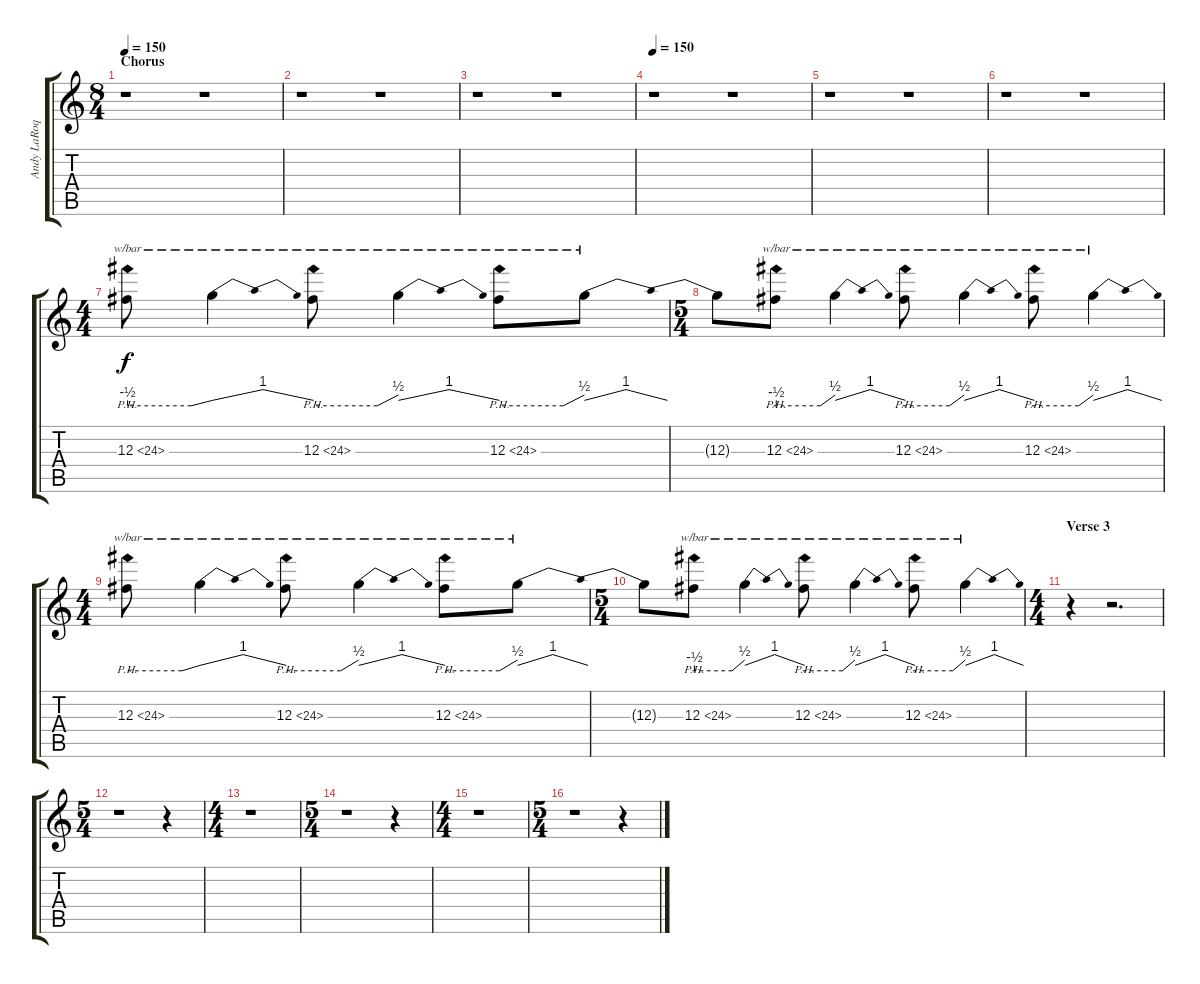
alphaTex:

\track ("Andy LaRoque - Lead Guitar" "Andy LaRoq") {instrument overdrivenguitar}
\staff {score tabs}
\tuning (E4 B3 G3 D3 A2 E2) {hide}
\ts (8 4)
\section ("" "Chorus")
\tempo 150
\clef g2
\ks c
r.1{dy f} r.1 |
r.1 r.1 |
r.1 r.1 |
\tempo 150
r.1 r.1 |
r.1 r.1 |
r.1 r.1 |
\ts (4 4)
12.3{ph 12}.8{tbe (custom default 0 -2 45 -2 60 0)} 12.3{t}.4{tbe (dip default 0 0 30 4 60 0)} 12.3{ph 12}.8{tbe (custom default 0 -2 45 -2 60 2)} 12.3{t}.4{tbe (dip default 0 0 30 4 60 0)} 12.3{ph 12}.8{tbe (custom default 0 -2 45 -2 60 2)} 12.3{t}.8{tbe (dip default 0 0 30 4 60 0)} |
\ts (5 4)
12.3{t}.8 12.3{ph 12}.8{tbe (custom default 0 -2 45 -2 60 2)} 12.3{t}.4{tbe (dip default 0 0 30 4 60 0)} 12.3{ph 12}.8{tbe (custom default 0 -2 45 -2 60 2)} 12.3{t}.4{tbe (dip default 0 0 30 4 60 0)} 12.3{ph 12}.8{tbe (custom default 0 -2 45 -2 60 2)} 12.3{t}.4{tbe (dip default 0 0 30 4 60 0)} |
\ts (4 4)
12.3{ph 12}.8{tbe (custom default 0 -2 45 -2 60 0) volume 11} 12.3{t}.4{tbe (dip default 0 0 30 4 60 0)} 12.3{ph 12}.8{tbe (custom default 0 -2 45 -2 60 2) volume 9} 12.3{t}.4{tbe (dip default 0 0 30 4 60 0)} 12.3{ph 12}.8{tbe (custom default 0 -2 45 -2 60 2) volume 7} 12.3{t}.8{tbe (dip default 0 0 30 4 60 0)} |
\ts (5 4)
12.3{t}.8 12.3{ph 12}.8{tbe (custom default 0 -2 45 -2 60 2) volume 5} 12.3{t}.4{tbe (dip default 0 0 30 4 60 0)} 12.3{ph 12}.8{tbe (custom default 0 -2 45 -2 60 2) volume 2} 12.3{t}.4{tbe (dip default 0 0 30 4 60 0)} 12.3{ph 12}.8{tbe (custom default 0 -2 45 -2 60 2)} 12.3{t}.4{tbe (dip default 0 0 30 4 60 0)} |
\ts (4 4)
\section ("" "Verse 3")
r.4 r.2{d} |
\ts (5 4)
r.1 r.4 |
\ts (4 4)
r.1 |
\ts (5 4)
r.1 r.4 |
\ts (4 4)
r.1 |
\ts (5 4)
r.1 r.4
